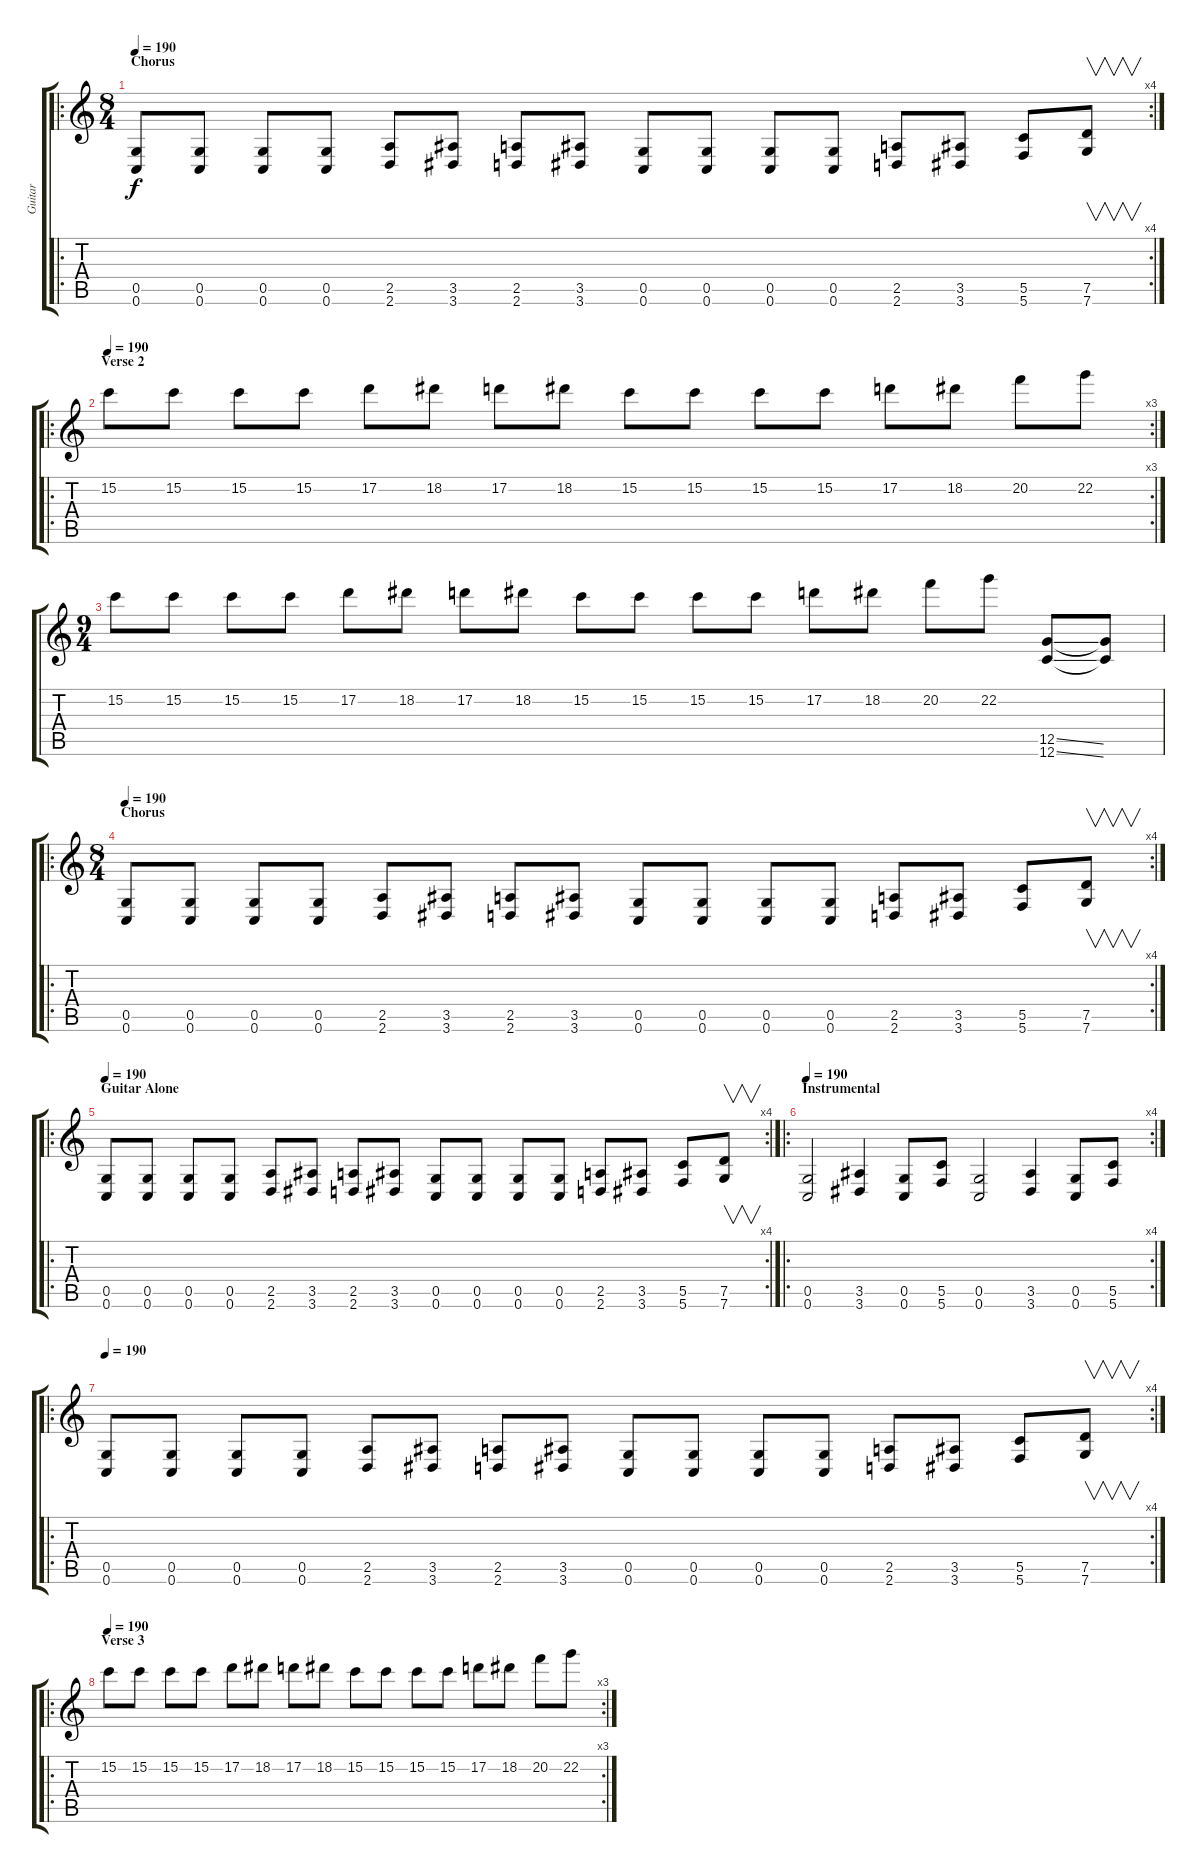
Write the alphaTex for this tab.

\track ("Guitar" "Guitar") {instrument distortionguitar}
\staff {score tabs}
\tuning (D4 A3 F3 C3 G2 C2) {hide}
\ro
\rc 4
\ts (8 4)
\section ("" "Chorus")
\tempo 190
\clef g2
\ks c
(0.5 0.6).8{dy f} (0.5 0.6).8 (0.5 0.6).8 (0.5 0.6).8 (2.5 2.6).8 (3.5 3.6).8 (2.5 2.6).8 (3.5 3.6).8 (0.5 0.6).8 (0.5 0.6).8 (0.5 0.6).8 (0.5 0.6).8 (2.5 2.6).8 (3.5 3.6).8 (5.5 5.6).8 (7.5 7.6).8{v} |
\ro
\rc 3
\section ("" "Verse 2")
\tempo 190
15.2.8 15.2.8 15.2.8 15.2.8 17.2.8 18.2.8 17.2.8 18.2.8 15.2.8 15.2.8 15.2.8 15.2.8 17.2.8 18.2.8 20.2.8 22.2.8 |
\ts (9 4)
15.2.8 15.2.8 15.2.8 15.2.8 17.2.8 18.2.8 17.2.8 18.2.8 15.2.8 15.2.8 15.2.8 15.2.8 17.2.8 18.2.8 20.2.8 22.2.8 (12.5{ss} 12.6{ss}).8 (12.5{t} 12.6{t}).8 |
\ro
\rc 4
\ts (8 4)
\section ("" "Chorus")
\tempo 190
(0.5 0.6).8 (0.5 0.6).8 (0.5 0.6).8 (0.5 0.6).8 (2.5 2.6).8 (3.5 3.6).8 (2.5 2.6).8 (3.5 3.6).8 (0.5 0.6).8 (0.5 0.6).8 (0.5 0.6).8 (0.5 0.6).8 (2.5 2.6).8 (3.5 3.6).8 (5.5 5.6).8 (7.5 7.6).8{v} |
\ro
\rc 4
\section ("" "Guitar Alone")
\tempo 190
(0.5 0.6).8 (0.5 0.6).8 (0.5 0.6).8 (0.5 0.6).8 (2.5 2.6).8 (3.5 3.6).8 (2.5 2.6).8 (3.5 3.6).8 (0.5 0.6).8 (0.5 0.6).8 (0.5 0.6).8 (0.5 0.6).8 (2.5 2.6).8 (3.5 3.6).8 (5.5 5.6).8 (7.5 7.6).8{v} |
\ro
\rc 4
\section ("" "Instrumental")
\tempo 190
(0.5 0.6).2 (3.5 3.6).4 (0.5 0.6).8 (5.5 5.6).8 (0.5 0.6).2 (3.5 3.6).4 (0.5 0.6).8 (5.5 5.6).8 |
\ro
\rc 4
\tempo 190
(0.5 0.6).8 (0.5 0.6).8 (0.5 0.6).8 (0.5 0.6).8 (2.5 2.6).8 (3.5 3.6).8 (2.5 2.6).8 (3.5 3.6).8 (0.5 0.6).8 (0.5 0.6).8 (0.5 0.6).8 (0.5 0.6).8 (2.5 2.6).8 (3.5 3.6).8 (5.5 5.6).8 (7.5 7.6).8{v} |
\ro
\rc 3
\section ("" "Verse 3")
\tempo 190
15.2.8 15.2.8 15.2.8 15.2.8 17.2.8 18.2.8 17.2.8 18.2.8 15.2.8 15.2.8 15.2.8 15.2.8 17.2.8 18.2.8 20.2.8 22.2.8
